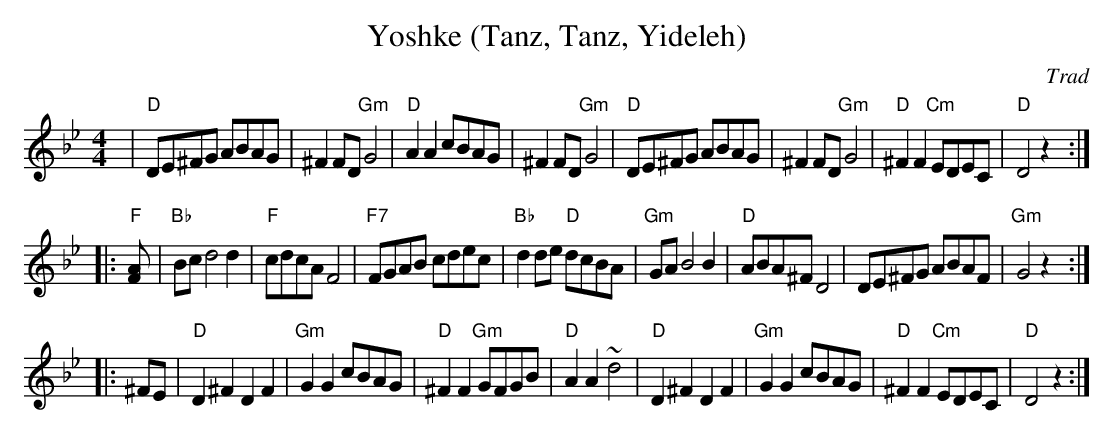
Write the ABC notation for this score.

X:1
T: Yoshke (Tanz, Tanz, Yideleh)
O: Trad
M: 4/4
L: 1/8
K: Gm
|  "D"DE^FG ABAG | ^F2FD "Gm"G4 | "D"A2A2 cBAG | ^F2FD "Gm"G4 \
|  "D"DE^FG ABAG | ^F2FD "Gm"G4 | "D"^F2F2 "Cm"EDEC | "D"D4 z2 :|
|: "F"[F2A] \
|  "Bb"Bcd4 d2 | "F"cdcA F4 | "F7"FGAB cdec | "Bb"d2de "D"dcBA \
|  "Gm"GAB4 B2 | "D"ABA^F D4 | DE^FG ABAF | "Gm"G4 z2 :|
|: ^FE \
|  "D"D2^F2 D2F2 | "Gm"G2G2 cBAG | "D"^F2F2 "Gm"GFGB | "D"A2A2 ~d4 \
|  "D"D2^F2 D2F2 | "Gm"G2G2 cBAG | "D"^F2F2 "Cm"EDEC | "D"D4 z2 :|
